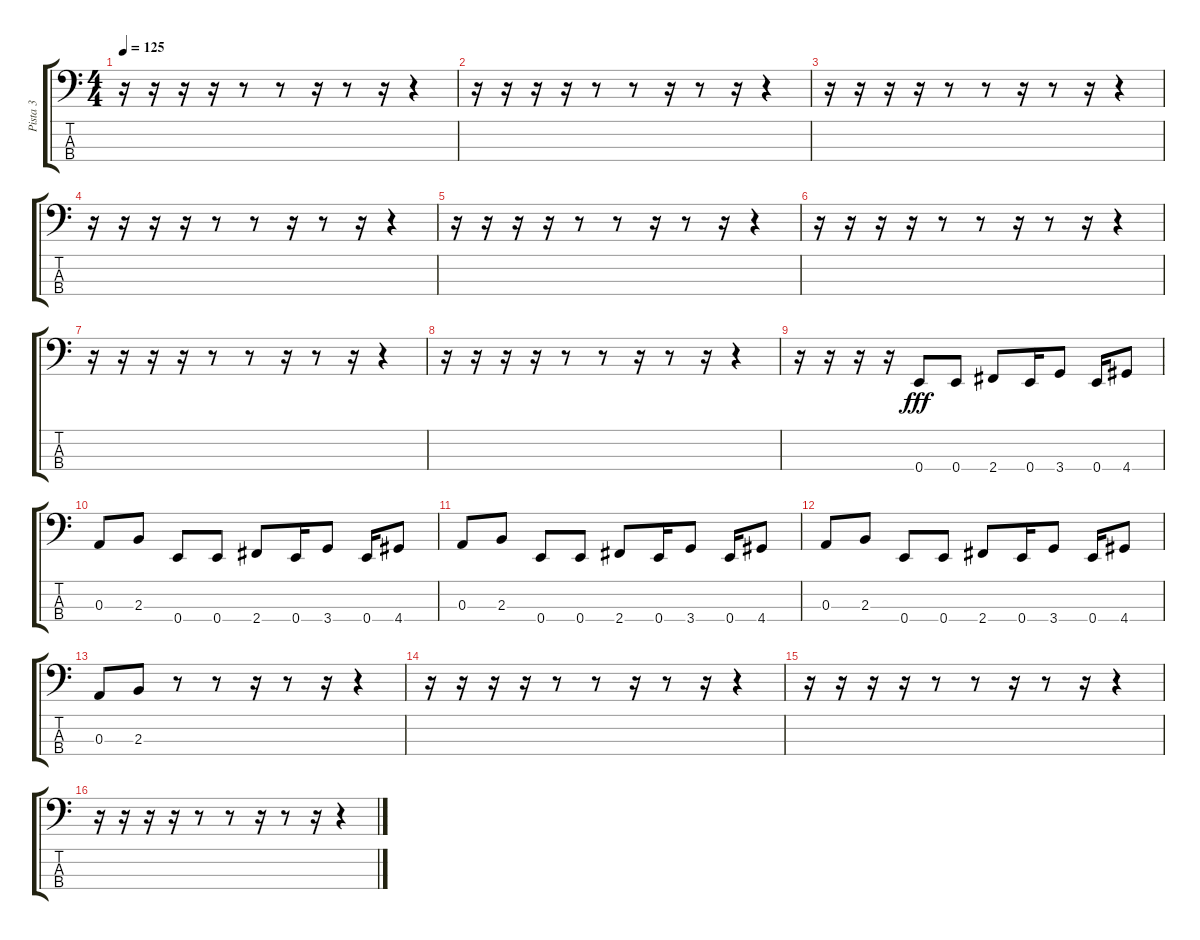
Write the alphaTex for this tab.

\track ("Pista 3" "Pista 3") {instrument electricbasspick}
\staff {score tabs}
\tuning (G2 D2 A1 E1) {hide}
\ts (4 4)
\tempo 125
\clef f4
\ks c
r.16{dy fff} r.16 r.16 r.16 r.8 r.8 r.16 r.8 r.16 r.4 |
r.16 r.16 r.16 r.16 r.8 r.8 r.16 r.8 r.16 r.4 |
r.16 r.16 r.16 r.16 r.8 r.8 r.16 r.8 r.16 r.4 |
r.16 r.16 r.16 r.16 r.8 r.8 r.16 r.8 r.16 r.4 |
r.16 r.16 r.16 r.16 r.8 r.8 r.16 r.8 r.16 r.4 |
r.16 r.16 r.16 r.16 r.8 r.8 r.16 r.8 r.16 r.4 |
r.16 r.16 r.16 r.16 r.8 r.8 r.16 r.8 r.16 r.4 |
r.16 r.16 r.16 r.16 r.8 r.8 r.16 r.8 r.16 r.4 |
r.16 r.16 r.16 r.16 0.4.8 0.4.8 2.4.8 0.4.16 3.4.8 0.4.16 4.4.8 |
0.3.8 2.3.8 0.4.8 0.4.8 2.4.8 0.4.16 3.4.8 0.4.16 4.4.8 |
0.3.8 2.3.8 0.4.8 0.4.8 2.4.8 0.4.16 3.4.8 0.4.16 4.4.8 |
0.3.8 2.3.8 0.4.8 0.4.8 2.4.8 0.4.16 3.4.8 0.4.16 4.4.8 |
0.3.8 2.3.8 r.8{volume 16} r.8{volume 16} r.16 r.8{volume 15} r.16{volume 15} r.4{volume 14} |
r.16 r.16{volume 14} r.16{volume 14} r.16{volume 13} r.8{volume 13} r.8{volume 13} r.16 r.8{volume 12} r.16{volume 12} r.4{volume 12} |
r.16 r.16{volume 11} r.16{volume 11} r.16{volume 11} r.8{volume 10} r.8{volume 10} r.16 r.8{volume 10} r.16{volume 9} r.4{volume 9} |
r.16 r.16{volume 8} r.16{volume 8} r.16{volume 8} r.8{volume 8} r.8{volume 7} r.16 r.8{volume 7} r.16{volume 6} r.4{volume 6}
